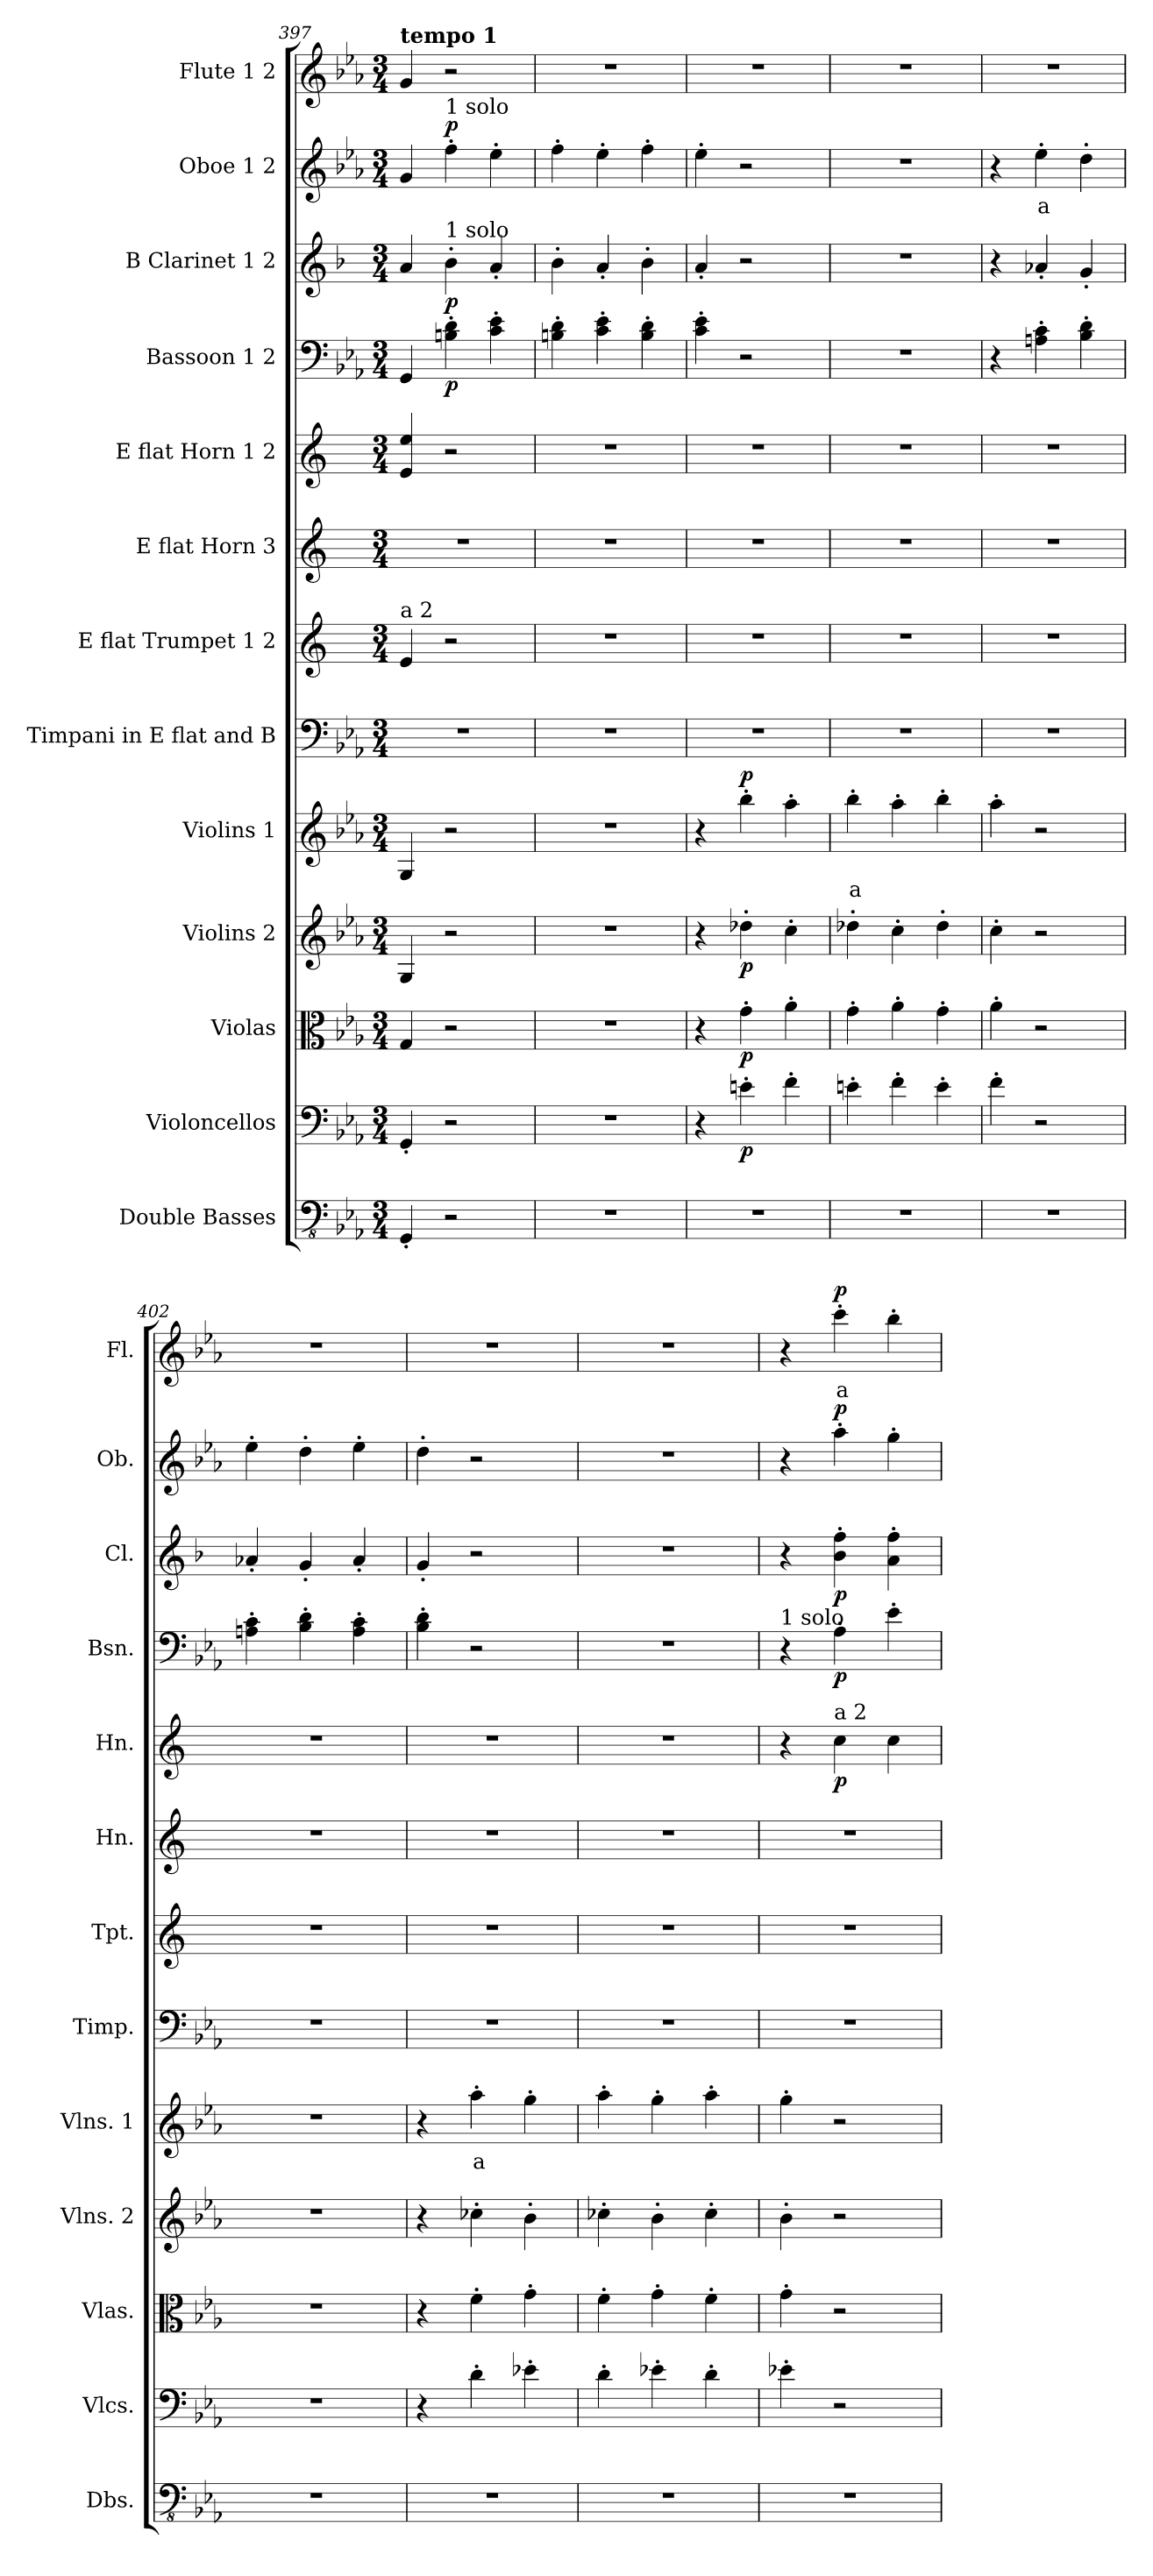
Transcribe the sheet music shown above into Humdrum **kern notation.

**kern	**kern	**dynam	**kern	**dynam	**kern	**dynam	**kern	**text	**dynam	**kern	**kern	**kern	**kern	**dynam	**kern	**dynam	**kern	**dynam	**kern	**text	**dynam	**kern	**text	**dynam
*part13	*part12	*part12	*part11	*part11	*part10	*part10	*part9	*part9	*part9	*part8	*part7	*part6	*part5	*part5	*part4	*part4	*part3	*part3	*part2	*part2	*part2	*part1	*part1	*part1
*staff13	*staff12	*staff12	*staff11	*staff11	*staff10	*staff10	*staff9	*staff9	*staff9	*staff8	*staff7	*staff6	*staff5	*staff5	*staff4	*staff4	*staff3	*staff3	*staff2	*staff2	*staff2	*staff1	*staff1	*staff1
*I"Double Basses	*I"Violoncellos	*	*I"Violas	*	*I"Violins 2	*	*I"Violins 1	*	*	*I"Timpani in E flat and B	*I"E flat Trumpet 1 2	*I"E flat Horn 3	*I"E flat Horn  1 2	*	*I"Bassoon 1 2	*	*I"B Clarinet 1 2	*	*I"Oboe 1 2	*	*	*I"Flute 1 2	*	*
*I'Dbs.	*I'Vlcs.	*	*I'Vlas.	*	*I'Vlns. 2	*	*I'Vlns. 1	*	*	*I'Timp.	*I'Tpt.	*I'Hn.	*I'Hn.	*	*I'Bsn.	*	*I'Cl.	*	*I'Ob.	*	*	*I'Fl.	*	*
*clefFv4	*clefF4	*	*clefC3	*	*clefG2	*	*clefG2	*	*	*clefF4	*clefG2	*clefG2	*clefG2	*	*clefF4	*	*clefG2	*	*clefG2	*	*	*clefG2	*	*
*	*	*	*	*	*	*	*	*	*	*	*ITrd-2c-3	*ITrd5c9	*ITrd5c9	*	*	*	*ITrd1c2	*	*	*	*	*	*	*
*k[b-e-a-]	*k[b-e-a-]	*	*k[b-e-a-]	*	*k[b-e-a-]	*	*k[b-e-a-]	*	*	*k[b-e-a-]	*k[b-e-a-]	*k[b-e-a-]	*k[b-e-a-]	*	*k[b-e-a-]	*	*k[b-e-a-]	*	*k[b-e-a-]	*	*	*k[b-e-a-]	*	*
*M3/4	*M3/4	*	*M3/4	*	*M3/4	*	*M3/4	*	*	*M3/4	*M3/4	*M3/4	*M3/4	*	*M3/4	*	*M3/4	*	*M3/4	*	*	*M3/4	*	*
=397	=397	=397	=397	=397	=397	=397	=397	=397	=397	=397	=397	=397	=397	=397	=397	=397	=397	=397	=397	=397	=397	=397	=397	=397
!	!	!	!	!	!	!	!	!	!	!	!	!	!	!	!	!	!	!	!	!	!	!LO:TX:a:B:t=tempo 1	!	!
!	!	!	!	!	!	!	!	!	!	!	!LO:TX:a:t=a 2	!	!	!	!	!	!	!	!	!	!	!	!	!
4GGG'/	4GG'/	.	4G/	.	4G/	.	4G/	.	.	2.r	4g/	2.r	4G/ 4g/	.	4GG/	.	4g/	.	4g/	.	.	4g/	.	.
!	!	!	!	!	!	!	!	!	!	!	!	!	!	!	!	!	!	!	!LO:TX:a:t=1 solo	!	!	!	!	!
!	!	!	!	!	!	!	!	!	!	!	!	!	!	!	!	!	!LO:TX:a:t=1 solo	!	!	!	!	!	!	!
!	!	!	!	!	!	!	!	!	!	!	!	!	!	!	!	!LO:DY:b	!	!LO:DY:b	!	!	!LO:DY:b	!	!	!
2r	2r	.	2r	.	2r	.	2r	.	.	.	2r	.	2r	.	4Bn\' 4d\'	p	4a-'\	p	4ff'\	.	p	2r	.	.
.	.	.	.	.	.	.	.	.	.	.	.	.	.	.	4c\' 4e-\'	.	4g'/	.	4ee-'\	.	.	.	.	.
=398	=398	=398	=398	=398	=398	=398	=398	=398	=398	=398	=398	=398	=398	=398	=398	=398	=398	=398	=398	=398	=398	=398	=398	=398
2.r	2.r	.	2.r	.	2.r	.	2.r	.	.	2.r	2.r	2.r	2.r	.	4Bn\' 4d\'	.	4a-'\	.	4ff'\	.	.	2.r	.	.
.	.	.	.	.	.	.	.	.	.	.	.	.	.	.	4c\' 4e-\'	.	4g'/	.	4ee-'\	.	.	.	.	.
.	.	.	.	.	.	.	.	.	.	.	.	.	.	.	4B\' 4d\'	.	4a-'\	.	4ff'\	.	.	.	.	.
=399	=399	=399	=399	=399	=399	=399	=399	=399	=399	=399	=399	=399	=399	=399	=399	=399	=399	=399	=399	=399	=399	=399	=399	=399
2.r	4r	.	4r	.	4r	.	4r	.	.	2.r	2.r	2.r	2.r	.	4c\' 4e-\'	.	4g'/	.	4ee-'\	.	.	2.r	.	.
!	!	!LO:DY:b	!	!LO:DY:b	!	!LO:DY:b	!	!	!LO:DY:b	!	!	!	!	!	!	!	!	!	!	!	!	!	!	!
.	4en'\	p	4g'\	p	4dd-X'\	p	4bb-'\	.	p	.	.	.	.	.	2r	.	2r	.	2r	.	.	.	.	.
.	4f'\	.	4a-'\	.	4cc'\	.	4aa-'\	.	.	.	.	.	.	.	.	.	.	.	.	.	.	.	.	.
=400	=400	=400	=400	=400	=400	=400	=400	=400	=400	=400	=400	=400	=400	=400	=400	=400	=400	=400	=400	=400	=400	=400	=400	=400
2.r	4en'\	.	4g'\	.	4dd-X'\	.	4bb-'\	a	.	2.r	2.r	2.r	2.r	.	2.r	.	2.r	.	2.r	.	.	2.r	.	.
.	4f'\	.	4a-'\	.	4cc'\	.	4aa-'\	.	.	.	.	.	.	.	.	.	.	.	.	.	.	.	.	.
.	4e'\	.	4g'\	.	4dd-'\	.	4bb-'\	.	.	.	.	.	.	.	.	.	.	.	.	.	.	.	.	.
=401	=401	=401	=401	=401	=401	=401	=401	=401	=401	=401	=401	=401	=401	=401	=401	=401	=401	=401	=401	=401	=401	=401	=401	=401
2.r	4f'\	.	4a-'\	.	4cc'\	.	4aa-'\	.	.	2.r	2.r	2.r	2.r	.	4r	.	4r	.	4r	.	.	2.r	.	.
.	2r	.	2r	.	2r	.	2r	.	.	.	.	.	.	.	4An\' 4c\'	.	4g-X'/	.	4ee-'\	a	.	.	.	.
.	.	.	.	.	.	.	.	.	.	.	.	.	.	.	4B-\' 4d\'	.	4f'/	.	4dd'\	.	.	.	.	.
=402	=402	=402	=402	=402	=402	=402	=402	=402	=402	=402	=402	=402	=402	=402	=402	=402	=402	=402	=402	=402	=402	=402	=402	=402
2.r	2.r	.	2.r	.	2.r	.	2.r	.	.	2.r	2.r	2.r	2.r	.	4An\' 4c\'	.	4g-X'/	.	4ee-'\	.	.	2.r	.	.
.	.	.	.	.	.	.	.	.	.	.	.	.	.	.	4B-\' 4d\'	.	4f'/	.	4dd'\	.	.	.	.	.
.	.	.	.	.	.	.	.	.	.	.	.	.	.	.	4A\' 4c\'	.	4g-'/	.	4ee-'\	.	.	.	.	.
=403	=403	=403	=403	=403	=403	=403	=403	=403	=403	=403	=403	=403	=403	=403	=403	=403	=403	=403	=403	=403	=403	=403	=403	=403
2.r	4r	.	4r	.	4r	.	4r	.	.	2.r	2.r	2.r	2.r	.	4B-\' 4d\'	.	4f'/	.	4dd'\	.	.	2.r	.	.
.	4d'\	.	4f'\	.	4cc-X'\	.	4aa-'\	a	.	.	.	.	.	.	2r	.	2r	.	2r	.	.	.	.	.
.	4e-X'\	.	4g'\	.	4b-'\	.	4gg'\	.	.	.	.	.	.	.	.	.	.	.	.	.	.	.	.	.
=404	=404	=404	=404	=404	=404	=404	=404	=404	=404	=404	=404	=404	=404	=404	=404	=404	=404	=404	=404	=404	=404	=404	=404	=404
2.r	4d'\	.	4f'\	.	4cc-X'\	.	4aa-'\	.	.	2.r	2.r	2.r	2.r	.	2.r	.	2.r	.	2.r	.	.	2.r	.	.
.	4e-X'\	.	4g'\	.	4b-'\	.	4gg'\	.	.	.	.	.	.	.	.	.	.	.	.	.	.	.	.	.
.	4d'\	.	4f'\	.	4cc-'\	.	4aa-'\	.	.	.	.	.	.	.	.	.	.	.	.	.	.	.	.	.
=405	=405	=405	=405	=405	=405	=405	=405	=405	=405	=405	=405	=405	=405	=405	=405	=405	=405	=405	=405	=405	=405	=405	=405	=405
!	!	!	!	!	!	!	!	!	!	!	!	!	!	!	!LO:TX:a:t=1 solo	!	!	!	!	!	!	!	!	!
2.r	4e-X'\	.	4g'\	.	4b-'\	.	4gg'\	.	.	2.r	2.r	2.r	4r	.	4r	.	4r	.	4r	.	.	4r	.	.
!	!	!	!	!	!	!	!	!	!	!	!	!	!LO:TX:a:t=a 2	!	!	!	!	!	!	!	!	!	!	!
!	!	!	!	!	!	!	!	!	!	!	!	!	!	!LO:DY:b	!	!LO:DY:b	!	!LO:DY:b	!	!	!LO:DY:b	!	!	!LO:DY:b
.	2r	.	2r	.	2r	.	2r	.	.	.	.	.	4e-\	p	4A-'\	p	4a-\' 4ee-\'	p	4aa-'\	.	p	4ccc'\	a	p
.	.	.	.	.	.	.	.	.	.	.	.	.	4e-\	.	4e-'\	.	4g\' 4ee-\'	.	4gg'\	.	.	4bb-'\	.	.
=	=	=	=	=	=	=	=	=	=	=	=	=	=	=	=	=	=	=	=	=	=	=	=	=
*-	*-	*-	*-	*-	*-	*-	*-	*-	*-	*-	*-	*-	*-	*-	*-	*-	*-	*-	*-	*-	*-	*-	*-	*-
